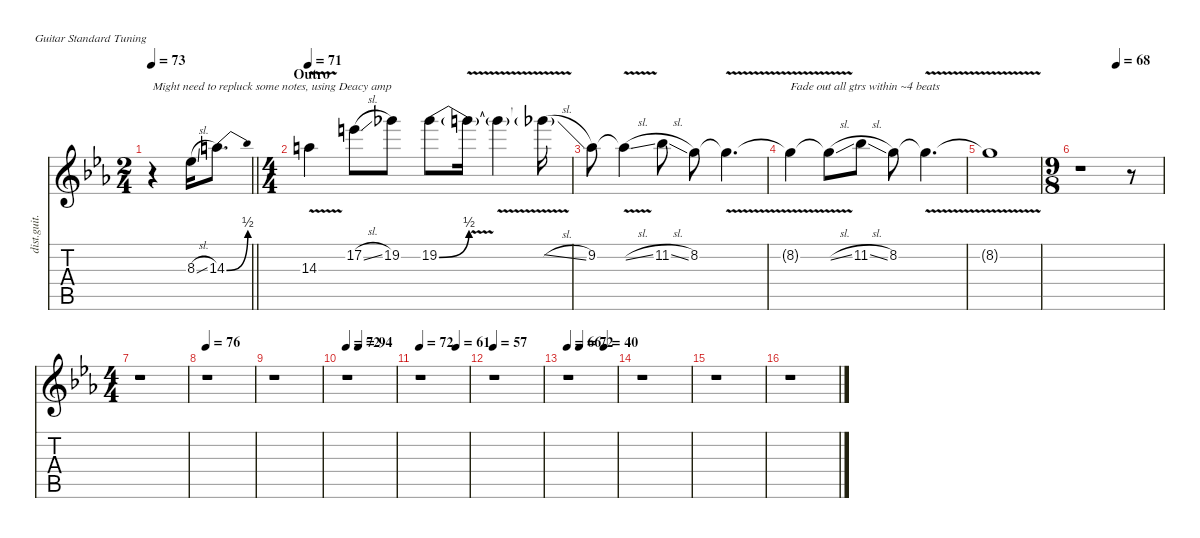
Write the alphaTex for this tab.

\defaultSystemsLayout 4
\hideDynamics
\bracketExtendMode nobrackets
\otherSystemsTrackNameOrientation horizontal
\track ("Gtr 5" "dist.guit.") {instrument distortionguitar}
\staff {score tabs}
\tuning (E4 B3 G3 D3 A2 E2)
\ts (2 4)
\beaming (8 2 2 2 2)
\tempo 73
\clef g2
\barLineRight lightlight
\ks eb
r.4{txt "Might need to repluck some notes, using Deacy amp" dy ppp beam Down} 8.3{sl acc b}.16{dy mf beam Down} 14.3{be (bend 0 0 15 2) acc forcenatural}.8{d beam Down} |
\ts (4 4)
\beaming (8 2 2 2 2)
\section ("" "Outro")
\tempo 71
14.3{v acc forcenatural}.4{beam Down} 17.2{sl acc forcenatural}.8{beam Down} 19.2{acc b}.8{beam Down} 19.2{be (bend 0 0 60 2) acc b}.8{beam Down} 19.2{v t}.16{dy f beam Down} 19.2{v t}.4{dy mf beam Down} 19.2{v sl t acc b}.16{beam Down} |
9.2{acc b}.8{beam Down} 9.2{v sl t acc b}.4{beam Down} 11.2{sl acc b}.8{beam Down} 8.2{acc forcenatural}.8{beam Down} 8.2{v t acc forcenatural}.4{d beam Down} |
8.2{v t acc forcenatural}.4{txt "Fade out all gtrs within ~4 beats" beam Down} 8.2{v sl t acc forcenatural}.8{beam Down} 11.2{sl acc b}.8{beam Down} 8.2{acc forcenatural}.8{beam Down} 8.2{v t acc forcenatural}.4{d beam Down} |
8.2{v t acc forcenatural}.1{dy f beam Down} |
\ts (9 8)
\beaming (8 3 3 3)
\tempo (68 0.444444)
r.1{beam Down} r.8{beam Down} |
\ts (4 4)
\beaming (8 2 2 2 2)
r.1{beam Down} |
\tempo 76
r.1{beam Down} |
r.1{beam Down} |
\tempo 72
\tempo (94 0.25)
r.1{beam Down} |
\tempo 72
\tempo (61 0.75)
r.1{beam Down} |
\tempo 57
r.1{beam Down} |
\tempo 66
\tempo (72 0.25)
\tempo (40 0.75)
r.1{beam Down} |
r.1{beam Down} |
r.1{beam Down} |
r.1{beam Down}
